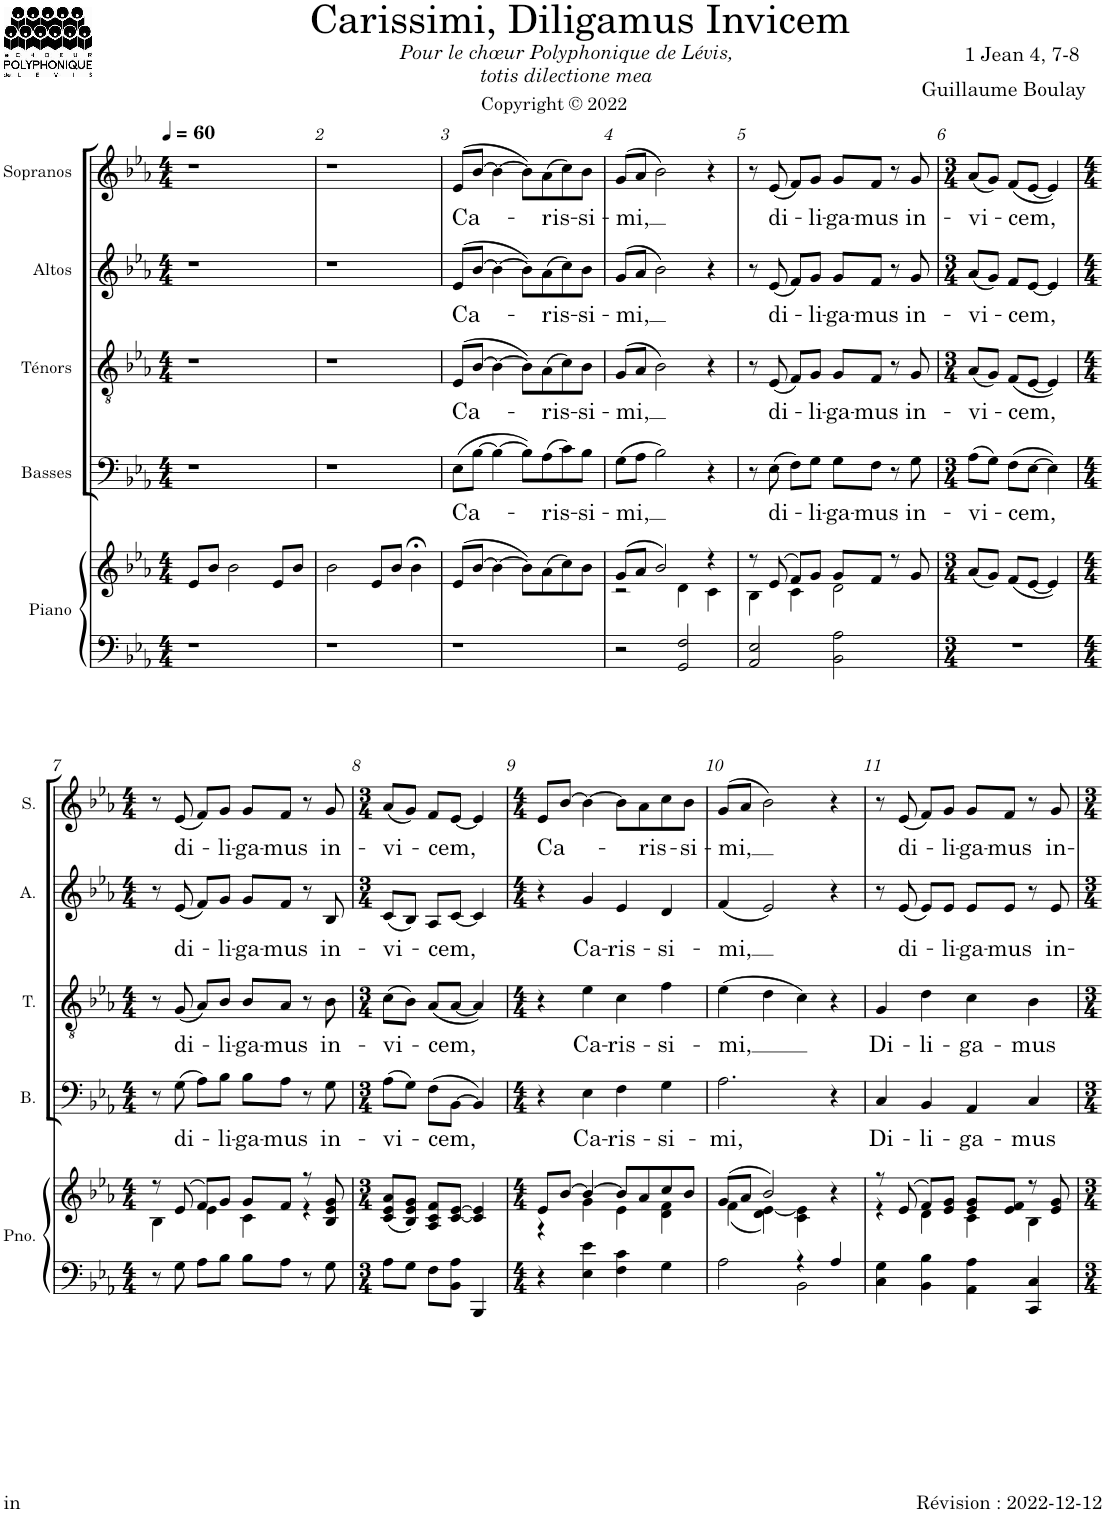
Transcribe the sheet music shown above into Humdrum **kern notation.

**kern	**kern	**kern	**text	**kern	**text	**kern	**text	**kern	**text
*part5	*part5	*part4	*part4	*part3	*part3	*part2	*part2	*part1	*part1
*staff6	*staff5	*staff4	*staff4	*staff3	*staff3	*staff2	*staff2	*staff1	*staff1
*I"Piano	*	*I"Basses	*	*I"Ténors	*	*I"Altos	*	*I"Sopranos	*
*I'Pno.	*	*I'B.	*	*I'T.	*	*I'A.	*	*I'S.	*
*clefF4	*clefG2	*clefF4	*	*clefGv2	*	*clefG2	*	*clefG2	*
*	*	*	*	*Trd7c12	*	*	*	*	*
*k[b-e-a-]	*k[b-e-a-]	*k[b-e-a-]	*	*k[b-e-a-]	*	*k[b-e-a-]	*	*k[b-e-a-]	*
*E-:	*E-:	*E-:	*	*E-:	*	*E-:	*	*E-:	*
*M4/4	*M4/4	*M4/4	*	*M4/4	*	*M4/4	*	*M4/4	*
*MM60	*MM60	*MM60	*	*MM60	*	*MM60	*	*MM60	*
=1	=1	=1	=1	=1	=1	=1	=1	=1	=1
1r	8e-/L	1r	.	1r	.	1r	.	1r	.
.	8b-/J	.	.	.	.	.	.	.	.
.	2b-\	.	.	.	.	.	.	.	.
.	8e-/L	.	.	.	.	.	.	.	.
.	8b-/J	.	.	.	.	.	.	.	.
=2	=2	=2	=2	=2	=2	=2	=2	=2	=2
1r	2b-\	1r	.	1r	.	1r	.	1r	.
.	8e-/L	.	.	.	.	.	.	.	.
.	8b-/J	.	.	.	.	.	.	.	.
.	4b-;<\	.	.	.	.	.	.	.	.
=3	=3	=3	=3	=3	=3	=3	=3	=3	=3
!	!	!	!LO:LY:b	!	!LO:LY:b	!	!LO:LY:b	!	!LO:LY:b
1r	(8e-/L	(8E-\L	Ca-	(8E-/L	Ca-	(8e-/L	Ca-	(8e-/L	Ca-
.	[8b-/J	[8B-\J	.	[8B-/J	.	[8b-/J	.	[8b-/J	.
.	4b-\_	4B-\_	.	4B-\_	.	4b-\_	.	4b-\_	.
.	8b-\L])	8B-\L])	.	8B-\L])	.	8b-\L])	.	8b-\L])	.
!	!	!	!LO:LY:b	!	!LO:LY:b	!	!LO:LY:b	!	!LO:LY:b
.	(8a-\	(8A-\	-ris-	(8A-\	-ris-	(8a-\	-ris-	(8a-\	-ris-
.	8cc\)	8c\)	.	8c\)	.	8cc\)	.	8cc\)	.
!	!	!	!LO:LY:b	!	!LO:LY:b	!	!LO:LY:b	!	!LO:LY:b
.	8b-\J	8B-\J	-si-	8B-\J	-si-	8b-\J	-si-	8b-\J	-si-
=4	=4	=4	=4	=4	=4	=4	=4	=4	=4
*	*^	*	*	*	*	*	*	*	*
!	!	!	!	!LO:LY:b	!	!LO:LY:b	!	!LO:LY:b	!	!LO:LY:b
2r	(8g/L	2r	(8G\L	-mi,	(8G/L	-mi,	(8g/L	-mi,	(8g/L	-mi,
.	8a-/J	.	8A-\J	.	8A-/J	.	8a-/J	.	8a-/J	.
.	2b-/)	.	2B-\)	.	2B-\)	.	2b-\)	.	2b-\)	.
2GG/ 2F/	.	4d\	.	.	.	.	.	.	.	.
.	4r	4c\	4r	.	4r	.	4r	.	4r	.
=5	=5	=5	=5	=5	=5	=5	=5	=5	=5	=5
2AA-/ 2E-/	8r	4B-\	8r	.	8r	.	8r	.	8r	.
!	!	!	!	!LO:LY:b	!	!LO:LY:b	!	!LO:LY:b	!	!LO:LY:b
.	(8e-/	.	(8E-\	di-	(8E-/	di-	(8e-/	di-	(8e-/	di-
.	8f/L)	4c\	8F\L)	.	8F/L)	.	8f/L)	.	8f/L)	.
!	!	!	!	!LO:LY:b	!	!LO:LY:b	!	!LO:LY:b	!	!LO:LY:b
.	8g/J	.	8G\J	-li-	8G/J	-li-	8g/J	-li-	8g/J	-li-
!	!	!	!	!LO:LY:b	!	!LO:LY:b	!	!LO:LY:b	!	!LO:LY:b
2BB-\ 2A-\	8g/L	2d\	8G\L	-ga-	8G/L	-ga-	8g/L	-ga-	8g/L	-ga-
!	!	!	!	!LO:LY:b	!	!LO:LY:b	!	!LO:LY:b	!	!LO:LY:b
.	8f/J	.	8F\J	-mus	8F/J	-mus	8f/J	-mus	8f/J	-mus
.	8r	.	8r	.	8r	.	8r	.	8r	.
!	!	!	!	!LO:LY:b	!	!LO:LY:b	!	!LO:LY:b	!	!LO:LY:b
.	8g/	.	8G\	in-	8G/	in-	8g/	in-	8g/	in-
*	*v	*v	*	*	*	*	*	*	*	*
=6	=6	=6	=6	=6	=6	=6	=6	=6	=6
*M3/4	*M3/4	*M3/4	*	*M3/4	*	*M3/4	*	*M3/4	*
!	!	!	!LO:LY:b	!	!LO:LY:b	!	!LO:LY:b	!	!LO:LY:b
2.r	(8a-/L	(8A-\L	-vi-	(8A-/L	-vi-	(8a-/L	-vi-	(8a-/L	-vi-
.	8g/J)	8G\J)	.	8G/J)	.	8g/J)	.	8g/J)	.
!	!	!	!LO:LY:b	!	!LO:LY:b	!	!LO:LY:b	!	!LO:LY:b
.	(8f/L	(8F\L	-cem,	(8F/L	-cem,	8f/L	-cem,	(8f/L	-cem,
.	[8e-/J	[8E-\J	.	[8E-/J	.	[8e-/J	.	[8e-/J	.
.	4e-/])	4E-\])	.	4E-/])	.	4e-/]	.	4e-/])	.
!!LO:LB:g=z
=7	=7	=7	=7	=7	=7	=7	=7	=7	=7
*M4/4	*M4/4	*M4/4	*	*M4/4	*	*M4/4	*	*M4/4	*
*	*^	*	*	*	*	*	*	*	*
8r	8r	4B-\	8r	.	8r	.	8r	.	8r	.
!	!	!	!	!LO:LY:b	!	!LO:LY:b	!	!LO:LY:b	!	!LO:LY:b
8G\	(8e-/	.	(8G\	di-	(8G/	di-	(8e-/	di-	(8e-/	di-
8A-\L	8f/L)	4e-\	8A-\L)	.	8A-/L)	.	8f/L)	.	8f/L)	.
!	!	!	!	!LO:LY:b	!	!LO:LY:b	!	!LO:LY:b	!	!LO:LY:b
8B-\J	8g/J	.	8B-\J	-li-	8B-/J	-li-	8g/J	-li-	8g/J	-li-
!	!	!	!	!LO:LY:b	!	!LO:LY:b	!	!LO:LY:b	!	!LO:LY:b
8B-\L	8g/L	4c\	8B-\L	-ga-	8B-/L	-ga-	8g/L	-ga-	8g/L	-ga-
!	!	!	!	!LO:LY:b	!	!LO:LY:b	!	!LO:LY:b	!	!LO:LY:b
8A-\J	8f/J	.	8A-\J	-mus	8A-/J	-mus	8f/J	-mus	8f/J	-mus
8r	8r	4r	8r	.	8r	.	8r	.	8r	.
!	!	!	!	!LO:LY:b	!	!LO:LY:b	!	!LO:LY:b	!	!LO:LY:b
8G\	8B-/ 8e-/ 8g/	.	8G\	in-	8B-\	in-	8B-/	in-	8g/	in-
*	*v	*v	*	*	*	*	*	*	*	*
=8	=8	=8	=8	=8	=8	=8	=8	=8	=8
*M3/4	*M3/4	*M3/4	*	*M3/4	*	*M3/4	*	*M3/4	*
!	!	!	!LO:LY:b	!	!LO:LY:b	!	!LO:LY:b	!	!LO:LY:b
8A-\L	(8c/ 8e-/ 8a-/L	(8A-\L	-vi-	(8c\L	-vi-	(8c/L	-vi-	(8a-/L	-vi-
8G\J	8B-/ 8e-/ 8g/J)	8G\J)	.	8B-\J)	.	8B-/J)	.	8g/J)	.
!	!	!	!LO:LY:b	!	!LO:LY:b	!	!LO:LY:b	!	!LO:LY:b
8F\L	8A-/ 8c/ 8f/L	(8F\L	-cem,	(8A-/L	-cem,	8A-/L	-cem,	8f/L	-cem,
8BB-\ 8A-\J	[8c/ [8e-/J	[8BB-\J	.	[8A-/J	.	[8c/J	.	[8e-/J	.
4BBB-/	4c/] 4e-/]	4BB-/])	.	4A-/])	.	4c/]	.	4e-/]	.
=9	=9	=9	=9	=9	=9	=9	=9	=9	=9
*M4/4	*M4/4	*M4/4	*	*M4/4	*	*M4/4	*	*M4/4	*
*	*^	*	*	*	*	*	*	*	*
!	!	!	!	!	!	!	!	!	!	!LO:LY:b
4r	8e-/L	4r	4r	.	4r	.	4r	.	8e-/L	Ca-
.	[8b-/J	.	.	.	.	.	.	.	[8b-/J	.
!	!	!	!	!LO:LY:b	!	!LO:LY:b	!	!LO:LY:b	!	!
4E-\ 4e-\	4b-/_	4g\	4E-\	Ca-	4e-\	Ca-	4g/	Ca-	4b-\_	.
!	!	!	!	!LO:LY:b	!	!LO:LY:b	!	!LO:LY:b	!	!
4F\ 4c\	8b-/L]	4e-\	4F\	-ris-	4c\	-ris-	4e-/	-ris-	8b-\L]	.
!	!	!	!	!	!	!	!	!	!	!LO:LY:b
.	8a-/	.	.	.	.	.	.	.	8a-\	-ris-
!	!	!	!	!LO:LY:b	!	!LO:LY:b	!	!LO:LY:b	!	!
4G\	8cc/	4d\ 4f\	4G\	-si-	4f\	-si-	4d/	-si-	8cc\	.
!	!	!	!	!	!	!	!	!	!	!LO:LY:b
.	8b-/J	.	.	.	.	.	.	.	8b-\J	-si-
=10	=10	=10	=10	=10	=10	=10	=10	=10	=10	=10
*^	*	*	*	*	*	*	*	*	*	*
!	!	!	!	!	!LO:LY:b	!	!LO:LY:b	!	!LO:LY:b	!	!LO:LY:b
2A-\	2ryy	(8g/L	(4f\	2.A-\	-mi,	(4e-\	-mi,	(4f/	-mi,	(8g/L	-mi,
.	.	8a-/J	.	.	.	.	.	.	.	8a-/J	.
.	.	2b-/)	4d\ [4e-\)	.	.	4d\	.	2e-/)	.	2b-\)	.
4r	2BB-\	.	4c\ 4e-\]	.	.	4c\)	.	.	.	.	.
4A-/	.	4r	4ryy	4r	.	4r	.	4r	.	4r	.
*v	*v	*	*	*	*	*	*	*	*	*	*
=11	=11	=11	=11	=11	=11	=11	=11	=11	=11	=11
!	!	!	!	!LO:LY:b	!	!LO:LY:b	!	!	!	!
4C\ 4G\	8r	4r	4C/	Di-	4G/	Di-	8r	.	8r	.
!	!	!	!	!	!	!	!	!LO:LY:b	!	!LO:LY:b
.	(8e-/	.	.	.	.	.	(8e-/	di-	(8e-/	di-
!	!	!	!	!LO:LY:b	!	!LO:LY:b	!	!	!	!
4BB-\ 4B-\	8f/L)	4d\	4BB-/	-li-	4d\	-li-	8e-/L)	.	8f/L)	.
!	!	!	!	!	!	!	!	!LO:LY:b	!	!LO:LY:b
.	8e-/ 8g/J	.	.	.	.	.	8e-/J	-li-	8g/J	-li-
!	!	!	!	!LO:LY:b	!	!LO:LY:b	!	!LO:LY:b	!	!LO:LY:b
4AA-\ 4A-\	8e-/ 8g/L	4c\	4AA-/	-ga-	4c\	-ga-	8e-/L	-ga-	8g/L	-ga-
!	!	!	!	!	!	!	!	!LO:LY:b	!	!LO:LY:b
.	8e-/ 8f/J	.	.	.	.	.	8e-/J	-mus	8f/J	-mus
!	!	!	!	!LO:LY:b	!	!LO:LY:b	!	!	!	!
4CC/ 4C/	8r	4B-\	4C/	-mus	4B-\	-mus	8r	.	8r	.
!	!	!	!	!	!	!	!	!LO:LY:b	!	!LO:LY:b
.	8e-/ 8g/	.	.	.	.	.	8e-/	in-	8g/	in-
*	*v	*v	*	*	*	*	*	*	*	*
=	=	=	=	=	=	=	=	=	=
*-	*-	*-	*-	*-	*-	*-	*-	*-	*-
